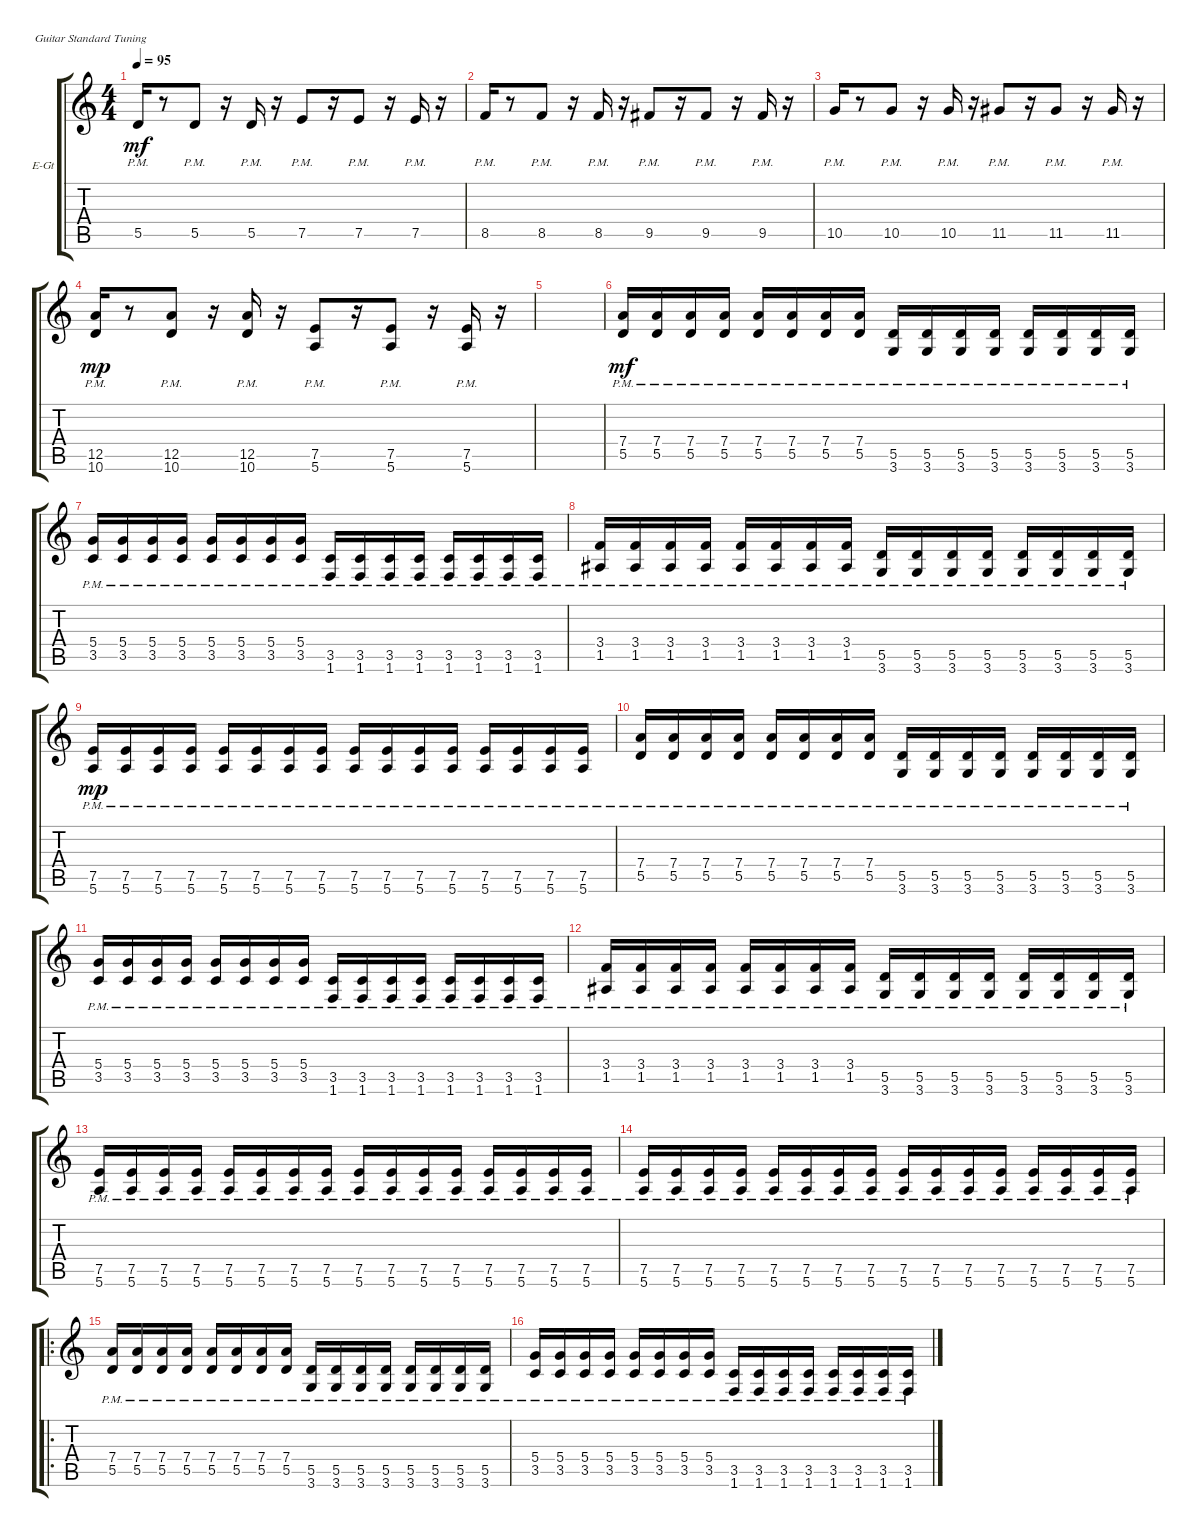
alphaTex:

\defaultSystemsLayout 4
\bracketExtendMode groupsimilarinstruments
\firstSystemTrackNameOrientation horizontal
\otherSystemsTrackNameOrientation horizontal
\track ("Electric Guitar" "E-Gt") {instrument overdrivenguitar}
\staff {score tabs}
\tuning (E4 B3 G3 D3 A2 E2)
\ts (4 4)
\tempo 95
\clef g2
\ks c
5.5{pm}.16{dy mf} r.8 5.5{pm}.8 r.16 5.5{pm}.16 r.16 7.5{pm}.8 r.16 7.5{pm}.8 r.16 7.5{pm}.16 r.16 |
8.5{pm}.16 r.8 8.5{pm}.8 r.16 8.5{pm}.16 r.16 9.5{pm}.8 r.16 9.5{pm}.8 r.16 9.5{pm}.16 r.16 |
10.5{pm}.16 r.8 10.5{pm}.8 r.16 10.5{pm}.16 r.16 11.5{pm}.8 r.16 11.5{pm}.8 r.16 11.5{pm}.16 r.16 |
(12.5{pm} 10.6).16{dy mp} r.8 (12.5{pm} 10.6).8 r.16 (12.5{pm} 10.6).16 r.16 (7.5{pm} 5.6).8 r.16 (7.5{pm} 5.6).8 r.16 (7.5{pm} 5.6).16 r.16 |
|
(5.5{pm} 7.4{pm}).16{dy mf} (5.5{pm} 7.4{pm}).16 (5.5{pm} 7.4{pm}).16 (5.5{pm} 7.4{pm}).16 (5.5{pm} 7.4{pm}).16 (5.5{pm} 7.4{pm}).16 (5.5{pm} 7.4{pm}).16 (5.5{pm} 7.4{pm}).16 (3.6{pm} 5.5{pm}).16 (3.6{pm} 5.5{pm}).16 (3.6{pm} 5.5{pm}).16 (3.6{pm} 5.5{pm}).16 (3.6{pm} 5.5{pm}).16 (3.6{pm} 5.5{pm}).16 (3.6{pm} 5.5{pm}).16 (3.6{pm} 5.5{pm}).16 |
(3.5{pm} 5.4{pm}).16 (3.5{pm} 5.4{pm}).16 (3.5{pm} 5.4{pm}).16 (3.5{pm} 5.4{pm}).16 (3.5{pm} 5.4{pm}).16 (3.5{pm} 5.4{pm}).16 (3.5{pm} 5.4{pm}).16 (3.5{pm} 5.4{pm}).16 (1.6{pm} 3.5{pm}).16 (1.6{pm} 3.5{pm}).16 (1.6{pm} 3.5{pm}).16 (1.6{pm} 3.5{pm}).16 (1.6{pm} 3.5{pm}).16 (1.6{pm} 3.5{pm}).16 (1.6{pm} 3.5{pm}).16 (1.6{pm} 3.5{pm}).16 |
(1.5{pm} 3.4{pm}).16 (1.5{pm} 3.4{pm}).16 (1.5{pm} 3.4{pm}).16 (1.5{pm} 3.4{pm}).16 (1.5{pm} 3.4{pm}).16 (1.5{pm} 3.4{pm}).16 (1.5{pm} 3.4{pm}).16 (1.5{pm} 3.4{pm}).16 (3.6{pm} 5.5{pm}).16 (3.6{pm} 5.5{pm}).16 (3.6{pm} 5.5{pm}).16 (3.6{pm} 5.5{pm}).16 (3.6{pm} 5.5{pm}).16 (3.6{pm} 5.5{pm}).16 (3.6{pm} 5.5{pm}).16 (3.6{pm} 5.5{pm}).16 |
(5.6{pm} 7.5{pm}).16{dy mp} (5.6{pm} 7.5{pm}).16 (5.6{pm} 7.5{pm}).16 (5.6{pm} 7.5{pm}).16 (5.6{pm} 7.5{pm}).16 (5.6{pm} 7.5{pm}).16 (5.6{pm} 7.5{pm}).16 (5.6{pm} 7.5{pm}).16 (5.6{pm} 7.5{pm}).16 (5.6{pm} 7.5{pm}).16 (5.6{pm} 7.5{pm}).16 (5.6{pm} 7.5{pm}).16 (5.6{pm} 7.5{pm}).16 (5.6{pm} 7.5{pm}).16 (5.6{pm} 7.5{pm}).16 (5.6{pm} 7.5{pm}).16 |
(5.5{pm} 7.4{pm}).16 (5.5{pm} 7.4{pm}).16 (5.5{pm} 7.4{pm}).16 (5.5{pm} 7.4{pm}).16 (5.5{pm} 7.4{pm}).16 (5.5{pm} 7.4{pm}).16 (5.5{pm} 7.4{pm}).16 (5.5{pm} 7.4{pm}).16 (3.6{pm} 5.5{pm}).16 (3.6{pm} 5.5{pm}).16 (3.6{pm} 5.5{pm}).16 (3.6{pm} 5.5{pm}).16 (3.6{pm} 5.5{pm}).16 (3.6{pm} 5.5{pm}).16 (3.6{pm} 5.5{pm}).16 (3.6{pm} 5.5{pm}).16 |
(3.5{pm} 5.4{pm}).16 (3.5{pm} 5.4{pm}).16 (3.5{pm} 5.4{pm}).16 (3.5{pm} 5.4{pm}).16 (3.5{pm} 5.4{pm}).16 (3.5{pm} 5.4{pm}).16 (3.5{pm} 5.4{pm}).16 (3.5{pm} 5.4{pm}).16 (1.6{pm} 3.5{pm}).16 (1.6{pm} 3.5{pm}).16 (1.6{pm} 3.5{pm}).16 (1.6{pm} 3.5{pm}).16 (1.6{pm} 3.5{pm}).16 (1.6{pm} 3.5{pm}).16 (1.6{pm} 3.5{pm}).16 (1.6{pm} 3.5{pm}).16 |
(1.5{pm} 3.4{pm}).16 (1.5{pm} 3.4{pm}).16 (1.5{pm} 3.4{pm}).16 (1.5{pm} 3.4{pm}).16 (1.5{pm} 3.4{pm}).16 (1.5{pm} 3.4{pm}).16 (1.5{pm} 3.4{pm}).16 (1.5{pm} 3.4{pm}).16 (3.6{pm} 5.5{pm}).16 (3.6{pm} 5.5{pm}).16 (3.6{pm} 5.5{pm}).16 (3.6{pm} 5.5{pm}).16 (3.6{pm} 5.5{pm}).16 (3.6{pm} 5.5{pm}).16 (3.6{pm} 5.5{pm}).16 (3.6{pm} 5.5{pm}).16 |
(5.6{pm} 7.5{pm}).16 (5.6{pm} 7.5{pm}).16 (5.6{pm} 7.5{pm}).16 (5.6{pm} 7.5{pm}).16 (5.6{pm} 7.5{pm}).16 (5.6{pm} 7.5{pm}).16 (5.6{pm} 7.5{pm}).16 (5.6{pm} 7.5{pm}).16 (5.6{pm} 7.5{pm}).16 (5.6{pm} 7.5{pm}).16 (5.6{pm} 7.5{pm}).16 (5.6{pm} 7.5{pm}).16 (5.6{pm} 7.5{pm}).16 (5.6{pm} 7.5{pm}).16 (5.6{pm} 7.5{pm}).16 (5.6{pm} 7.5{pm}).16 |
(5.6{pm} 7.5{pm}).16 (5.6{pm} 7.5{pm}).16 (5.6{pm} 7.5{pm}).16 (5.6{pm} 7.5{pm}).16 (5.6{pm} 7.5{pm}).16 (5.6{pm} 7.5{pm}).16 (5.6{pm} 7.5{pm}).16 (5.6{pm} 7.5{pm}).16 (5.6{pm} 7.5{pm}).16 (5.6{pm} 7.5{pm}).16 (5.6{pm} 7.5{pm}).16 (5.6{pm} 7.5{pm}).16 (5.6{pm} 7.5{pm}).16 (5.6{pm} 7.5{pm}).16 (5.6{pm} 7.5{pm}).16 (5.6{pm} 7.5{pm}).16 |
\ro
(5.5{pm} 7.4{pm}).16 (5.5{pm} 7.4{pm}).16 (5.5{pm} 7.4{pm}).16 (5.5{pm} 7.4{pm}).16 (5.5{pm} 7.4{pm}).16 (5.5{pm} 7.4{pm}).16 (5.5{pm} 7.4{pm}).16 (5.5{pm} 7.4{pm}).16 (3.6{pm} 5.5{pm}).16 (3.6{pm} 5.5{pm}).16 (3.6{pm} 5.5{pm}).16 (3.6{pm} 5.5{pm}).16 (3.6{pm} 5.5{pm}).16 (3.6{pm} 5.5{pm}).16 (3.6{pm} 5.5{pm}).16 (3.6{pm} 5.5{pm}).16 |
(3.5{pm} 5.4{pm}).16 (3.5{pm} 5.4{pm}).16 (3.5{pm} 5.4{pm}).16 (3.5{pm} 5.4{pm}).16 (3.5{pm} 5.4{pm}).16 (3.5{pm} 5.4{pm}).16 (3.5{pm} 5.4{pm}).16 (3.5{pm} 5.4{pm}).16 (1.6{pm} 3.5{pm}).16 (1.6{pm} 3.5{pm}).16 (1.6{pm} 3.5{pm}).16 (1.6{pm} 3.5{pm}).16 (1.6{pm} 3.5{pm}).16 (1.6{pm} 3.5{pm}).16 (1.6{pm} 3.5{pm}).16 (1.6{pm} 3.5{pm}).16
